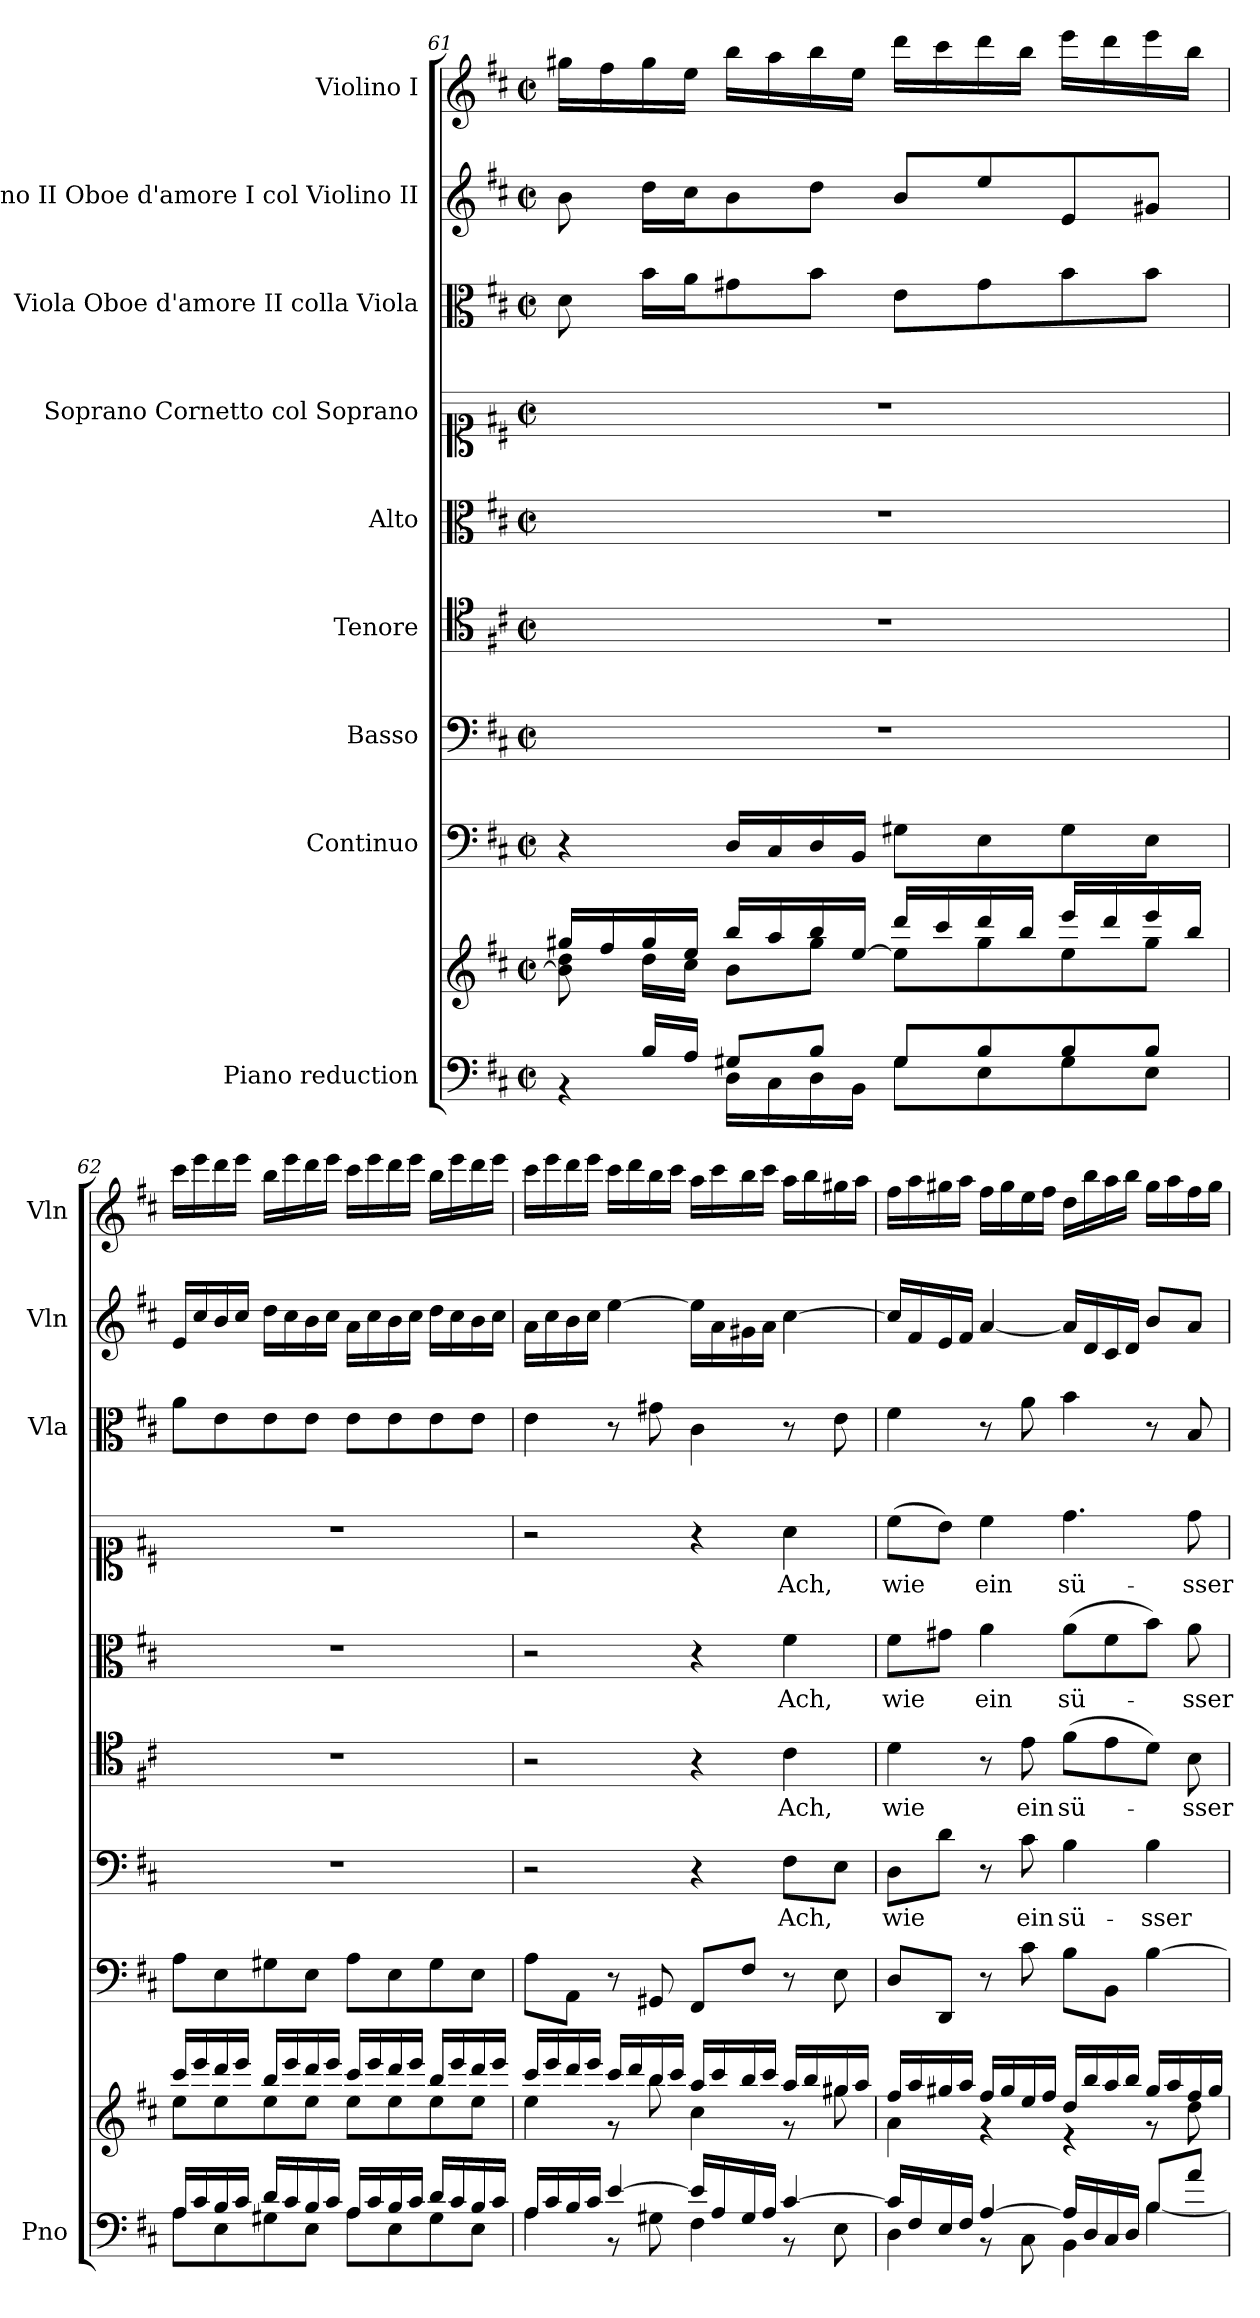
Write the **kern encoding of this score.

**kern	**kern	**kern	**kern	**text	**kern	**text	**kern	**text	**kern	**text	**kern	**kern	**kern
*part9	*part9	*part8	*part7	*part7	*part6	*part6	*part5	*part5	*part4	*part4	*part3	*part2	*part1
*staff10	*staff9	*staff8	*staff7	*staff7	*staff6	*staff6	*staff5	*staff5	*staff4	*staff4	*staff3	*staff2	*staff1
*I"Piano reduction	*	*I"Continuo	*I"Basso	*	*I"Tenore	*	*I"Alto	*	*I"Soprano Cornetto col Soprano	*	*I"Viola Oboe d'amore II colla Viola	*I"Violino II Oboe d'amore I col Violino II	*I"Violino I
*I'Pno	*	*	*	*	*	*	*	*	*	*	*I'Vla	*I'Vln	*I'Vln
*clefF4	*clefG2	*clefF4	*clefF4	*	*clefC4	*	*clefC3	*	*clefC1	*	*clefC3	*clefG2	*clefG2
*k[f#c#]	*k[f#c#]	*k[f#c#]	*k[f#c#]	*	*k[f#c#]	*	*k[f#c#]	*	*k[f#c#]	*	*k[f#c#]	*k[f#c#]	*k[f#c#]
*M2/2	*M2/2	*M2/2	*M2/2	*	*M2/2	*	*M2/2	*	*M2/2	*	*M2/2	*M2/2	*M2/2
*met(c|)	*met(c|)	*met(c|)	*met(c|)	*	*met(c|)	*	*met(c|)	*	*met(c|)	*	*met(c|)	*met(c|)	*met(c|)
=61	=61	=61	=61	=61	=61	=61	=61	=61	=61	=61	=61	=61	=61
*^	*^	*	*	*	*	*	*	*	*	*	*	*	*
8ryy	4r	16gg#X/LL	8b\] 8dd\	4r	1r	.	1r	.	1r	.	1r	.	8d\	8b\	16gg#X\LL
.	.	16ff#/	.	.	.	.	.	.	.	.	.	.	.	.	16ff#\
16B/LL	.	16gg#/	16dd\LL	.	.	.	.	.	.	.	.	.	16b\LL	16dd\LL	16gg#\
16A/JJ	.	16ee/JJ	16cc#\JJ	.	.	.	.	.	.	.	.	.	16a\J	16cc#\J	16ee\JJ
8G#X/L	16D\LL	16bb/LL	8b\L	16D/LL	.	.	.	.	.	.	.	.	8g#X\	8b\	16bb\LL
.	16C#\	16aa/	.	16C#/	.	.	.	.	.	.	.	.	.	.	16aa\
8B/J	16D\	16bb/	8gg#\J	16D/	.	.	.	.	.	.	.	.	8b\J	8dd\J	16bb\
.	16BB\JJ	[<16ee/JJ	.	16BB/JJ	.	.	.	.	.	.	.	.	.	.	16ee\JJ
8G#/L	8G#\L	16ddd/LL	8ee\L]	8G#X\L	.	.	.	.	.	.	.	.	8e\L	8b/L	16ddd\LL
.	.	16ccc#/	.	.	.	.	.	.	.	.	.	.	.	.	16ccc#\
8B/	8E\	16ddd/	8gg#\	8E\	.	.	.	.	.	.	.	.	8g#\	8ee/	16ddd\
.	.	16bb/JJ	.	.	.	.	.	.	.	.	.	.	.	.	16bb\JJ
8B/	8G#\	16eee/LL	8ee\	8G#\	.	.	.	.	.	.	.	.	8b\	8e/	16eee\LL
.	.	16ddd/	.	.	.	.	.	.	.	.	.	.	.	.	16ddd\
8B/J	8E\J	16eee/	8gg#\J	8E\J	.	.	.	.	.	.	.	.	8b\J	8g#X/J	16eee\
.	.	16bb/JJ	.	.	.	.	.	.	.	.	.	.	.	.	16bb\JJ
=62	=62	=62	=62	=62	=62	=62	=62	=62	=62	=62	=62	=62	=62	=62	=62
16A/LL	8A\L	16ccc#/LL	8ee\L	8A\L	1r	.	1r	.	1r	.	1r	.	8a\L	16e/LL	16ccc#\LL
16c#/	.	16eee/	.	.	.	.	.	.	.	.	.	.	.	16cc#/	16eee\
16B/	8E\	16ddd/	8ee\	8E\	.	.	.	.	.	.	.	.	8e\	16b/	16ddd\
16c#/JJ	.	16eee/JJ	.	.	.	.	.	.	.	.	.	.	.	16cc#/JJ	16eee\JJ
16d/LL	8G#X\	16bb/LL	8ee\	8G#X\	.	.	.	.	.	.	.	.	8e\	16dd\LL	16bb\LL
16c#/	.	16eee/	.	.	.	.	.	.	.	.	.	.	.	16cc#\	16eee\
16B/	8E\J	16ddd/	8ee\J	8E\J	.	.	.	.	.	.	.	.	8e\J	16b\	16ddd\
16c#/JJ	.	16eee/JJ	.	.	.	.	.	.	.	.	.	.	.	16cc#\JJ	16eee\JJ
16A/LL	8A\L	16ccc#/LL	8ee\L	8A\L	.	.	.	.	.	.	.	.	8e\L	16a\LL	16ccc#\LL
16c#/	.	16eee/	.	.	.	.	.	.	.	.	.	.	.	16cc#\	16eee\
16B/	8E\	16ddd/	8ee\	8E\	.	.	.	.	.	.	.	.	8e\	16b\	16ddd\
16c#/JJ	.	16eee/JJ	.	.	.	.	.	.	.	.	.	.	.	16cc#\JJ	16eee\JJ
16d/LL	8G#\	16bb/LL	8ee\	8G#\	.	.	.	.	.	.	.	.	8e\	16dd\LL	16bb\LL
16c#/	.	16eee/	.	.	.	.	.	.	.	.	.	.	.	16cc#\	16eee\
16B/	8E\J	16ddd/	8ee\J	8E\J	.	.	.	.	.	.	.	.	8e\J	16b\	16ddd\
16c#/JJ	.	16eee/JJ	.	.	.	.	.	.	.	.	.	.	.	16cc#\JJ	16eee\JJ
!!LO:PB:g=z
=63	=63	=63	=63	=63	=63	=63	=63	=63	=63	=63	=63	=63	=63	=63	=63
16A/LL	4A\	16ccc#/LL	4ee\	8A\L	2r	.	2r	.	2r	.	2r	.	4e\	16a\LL	16ccc#\LL
16c#/	.	16eee/	.	.	.	.	.	.	.	.	.	.	.	16cc#\	16eee\
16B/	.	16ddd/	.	8AA\J	.	.	.	.	.	.	.	.	.	16b\	16ddd\
16c#/JJ	.	16eee/JJ	.	.	.	.	.	.	.	.	.	.	.	16cc#\JJ	16eee\JJ
[4e/	8r	16ccc#/LL	8r	8r	.	.	.	.	.	.	.	.	8r	[4ee\	16ccc#\LL
.	.	16ddd/	.	.	.	.	.	.	.	.	.	.	.	.	16ddd\
.	8G#X\	16bb/	8bb\	8GG#X/	.	.	.	.	.	.	.	.	8g#X\	.	16bb\
.	.	16ccc#/JJ	.	.	.	.	.	.	.	.	.	.	.	.	16ccc#\JJ
16e/LL]	4F#\	16aa/LL	4cc#\	8FF#/L	4r	.	4r	.	4r	.	4r	.	4c#\	16ee\LL]	16aa\LL
16A/	.	16ccc#/	.	.	.	.	.	.	.	.	.	.	.	16a\	16ccc#\
16G#/	.	16bb/	.	8F#/J	.	.	.	.	.	.	.	.	.	16g#X\	16bb\
16A/JJ	.	16ccc#/JJ	.	.	.	.	.	.	.	.	.	.	.	16a\JJ	16ccc#\JJ
!	!	!	!	!	!	!LO:LY:b	!	!LO:LY:b	!	!LO:LY:b	!	!LO:LY:b	!	!	!
[4c#/	8r	16aa/LL	8r	8r	8F#\L	Ach,	4c#\	Ach,	4f#\	Ach,	4a\	Ach,	8r	[4cc#\	16aa\LL
.	.	16bb/	.	.	.	.	.	.	.	.	.	.	.	.	16bb\
.	8E\	16gg#X/	8gg#\	8E\	8E\J	.	.	.	.	.	.	.	8e\	.	16gg#X\
.	.	16aa/JJ	.	.	.	.	.	.	.	.	.	.	.	.	16aa\JJ
=64	=64	=64	=64	=64	=64	=64	=64	=64	=64	=64	=64	=64	=64	=64	=64
!	!	!	!	!	!	!LO:LY:b	!	!LO:LY:b	!	!LO:LY:b	!	!LO:LY:b	!	!	!
16c#/LL]	4D\	16ff#/LL	4a\	8D/L	8D\L	wie	4d\	wie	8f#\L	wie	(8cc#\L	wie	4f#\	16cc#/LL]	16ff#\LL
16F#/	.	16aa/	.	.	.	.	.	.	.	.	.	.	.	16f#/	16aa\
16E/	.	16gg#X/	.	8DD/J	8d\J	.	.	.	8g#X\J	.	8b\J)	.	.	16e/	16gg#X\
16F#/JJ	.	16aa/JJ	.	.	.	.	.	.	.	.	.	.	.	16f#/JJ	16aa\JJ
!	!	!	!	!	!	!	!	!	!	!LO:LY:b	!	!LO:LY:b	!	!	!
[4A/	8r	16ff#/LL	4r	8r	8r	.	8r	.	4a\	ein	4cc#\	ein	8r	[4a/	16ff#\LL
.	.	16gg#/	.	.	.	.	.	.	.	.	.	.	.	.	16gg#\
!	!	!	!	!	!	!LO:LY:b	!	!LO:LY:b	!	!	!	!	!	!	!
.	8C#\	16ee/	.	8c#\	8c#\	ein	8e\	ein	.	.	.	.	8a\	.	16ee\
.	.	16ff#/JJ	.	.	.	.	.	.	.	.	.	.	.	.	16ff#\JJ
!	!	!	!	!	!	!LO:LY:b	!	!LO:LY:b	!	!LO:LY:b	!	!LO:LY:b	!	!	!
16A/LL]	4BB\	16dd/LL	4r	8B\L	4B\	sü-	(8f#\L	sü-	(8a\L	sü-	4.dd\	sü-	4b\	16a/LL]	16dd\LL
16D/	.	16bb/	.	.	.	.	.	.	.	.	.	.	.	16d/	16bb\
16C#/	.	16aa/	.	8BB\J	.	.	8e\	.	8f#\	.	.	.	.	16c#/	16aa\
16D/JJ	.	16bb/JJ	.	.	.	.	.	.	.	.	.	.	.	16d/JJ	16bb\JJ
!	!	!	!	!	!	!LO:LY:b	!	!	!	!	!	!	!	!	!
8B/L	[4B\	16gg#/LL	8r	[4B\	4B\	-sser	8d\J)	.	8b\J)	.	.	.	8r	8b/L	16gg#\LL
.	.	16aa/	.	.	.	.	.	.	.	.	.	.	.	.	16aa\
!	!	!	!	!	!	!	!	!LO:LY:b	!	!LO:LY:b	!	!LO:LY:b	!	!	!
8a/J	.	16ff#/	8dd\	.	.	.	8B\	-sser	8a\	-sser	8dd\	-sser	8B/	8a/J	16ff#\
.	.	16gg#/JJ	.	.	.	.	.	.	.	.	.	.	.	.	16gg#\JJ
*v	*v	*	*	*	*	*	*	*	*	*	*	*	*	*	*
*	*v	*v	*	*	*	*	*	*	*	*	*	*	*	*
=	=	=	=	=	=	=	=	=	=	=	=	=	=
*-	*-	*-	*-	*-	*-	*-	*-	*-	*-	*-	*-	*-	*-
